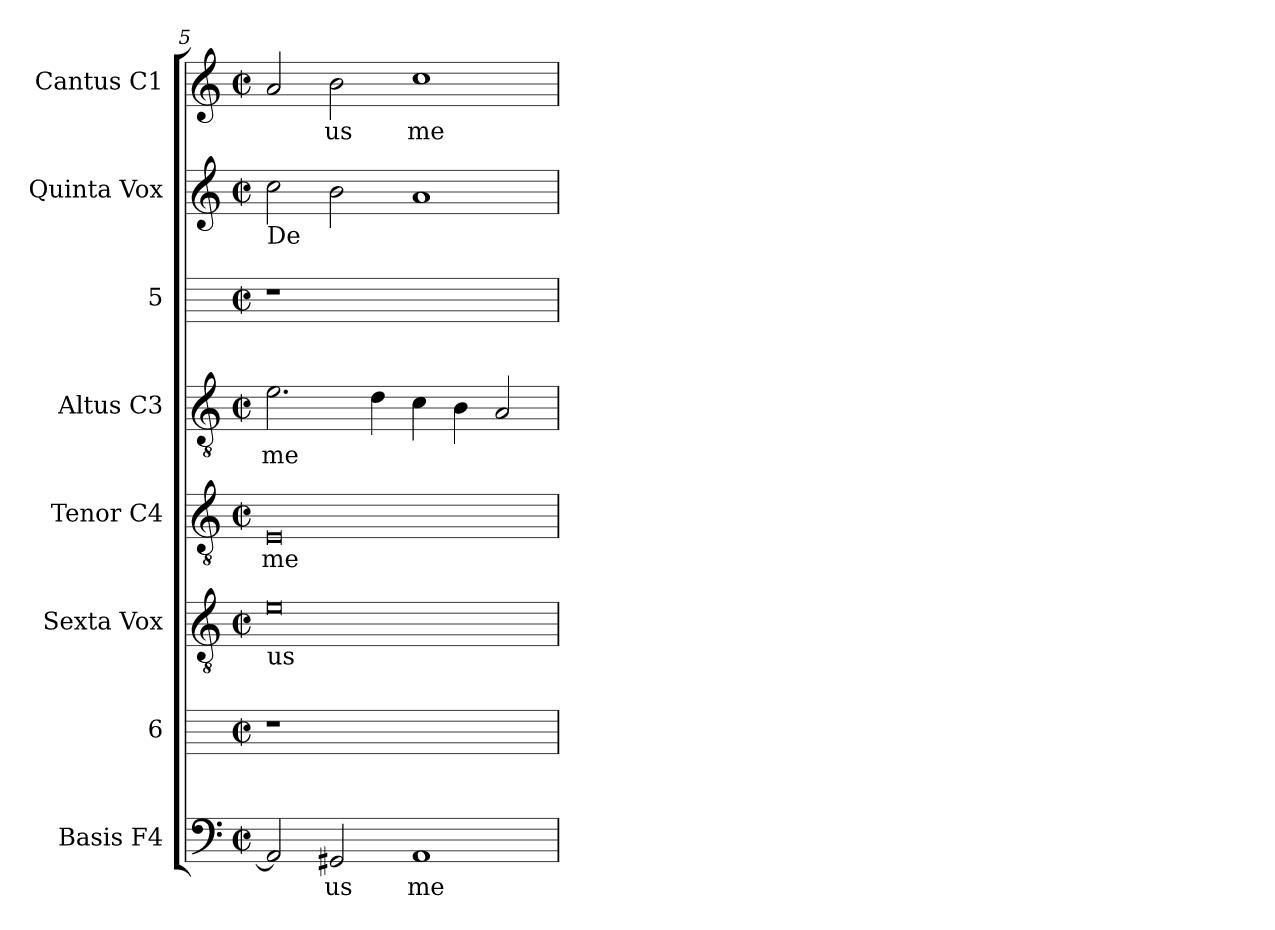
**kern	**text	**kern	**kern	**kern	**text	**kern	**text	**kern	**kern	**kern	**text
*part8	*part8	*part7	*part6	*part5	*part5	*part4	*part4	*part3	*part2	*part1	*part1
*staff8	*staff8	*staff7	*staff6	*staff5	*staff5	*staff4	*staff4	*staff3	*staff2	*staff1	*staff1
*I"Basis  F4	*	*I"6	*I"Sexta  Vox	*I"Tenor  C4	*	*I"Altus  C3	*	*I"5	*I"Quinta  Vox	*I"Cantus  C1	*
*I'B	*	*	*	*I'T	*	*I'A	*	*	*	*I'C	*
*clefF4	*	*	*clefGv2	*clefGv2	*	*clefGv2	*	*	*clefG2	*clefG2	*
*k[]	*	*k[]	*k[]	*k[]	*	*k[]	*	*k[]	*k[]	*k[]	*
*C:	*	*C:	*C:	*C:	*	*C:	*	*C:	*C:	*C:	*
*M2/2	*	*M2/2	*M2/2	*M2/2	*	*M2/2	*	*M2/2	*M2/2	*M2/2	*
*met(c|)	*	*met(c|)	*met(c|)	*met(c|)	*	*met(c|)	*	*met(c|)	*met(c|)	*met(c|)	*
=5	=5	=5	=5	=5	=5	=5	=5	=5	=5	=5	=5
!	!	!	!	!	!	!	!	!	!LO:TX:b:t=De	!	!
!	!	!	!LO:TX:b:t=us	!	!	!	!	!	!	!	!
!	!LO:LY:b:cj	!	!	!	!LO:LY:b:cj	!	!LO:LY:b:cj	!	!	!	!LO:LY:b:cj
2AA/]	--	1r	0e	0E	me-	2.e\	me-	1r	2cc\	2a/	--
!	!LO:LY:b:cj	!	!	!	!	!	!	!	!	!	!LO:LY:b:cj
2GG#X/	-us	.	.	.	.	.	.	.	2b\	2b\	-us
!	!	!	!	!	!	!	!LO:LY:b:cj	!	!	!	!
.	.	.	.	.	.	4d\	--	.	.	.	.
!	!LO:LY:b:cj	!	!	!	!	!	!LO:LY:b:cj	!	!	!	!LO:LY:b:cj
1AA	me-	1ryy	.	.	.	4c\	--	1ryy	1a	1cc	me-
!	!	!	!	!	!	!	!LO:LY:b:cj	!	!	!	!
.	.	.	.	.	.	4B\	--	.	.	.	.
!	!	!	!	!	!	!	!LO:LY:b:cj	!	!	!	!
.	.	.	.	.	.	2A/	--	.	.	.	.
=	=	=	=	=	=	=	=	=	=	=	=
*-	*-	*-	*-	*-	*-	*-	*-	*-	*-	*-	*-
